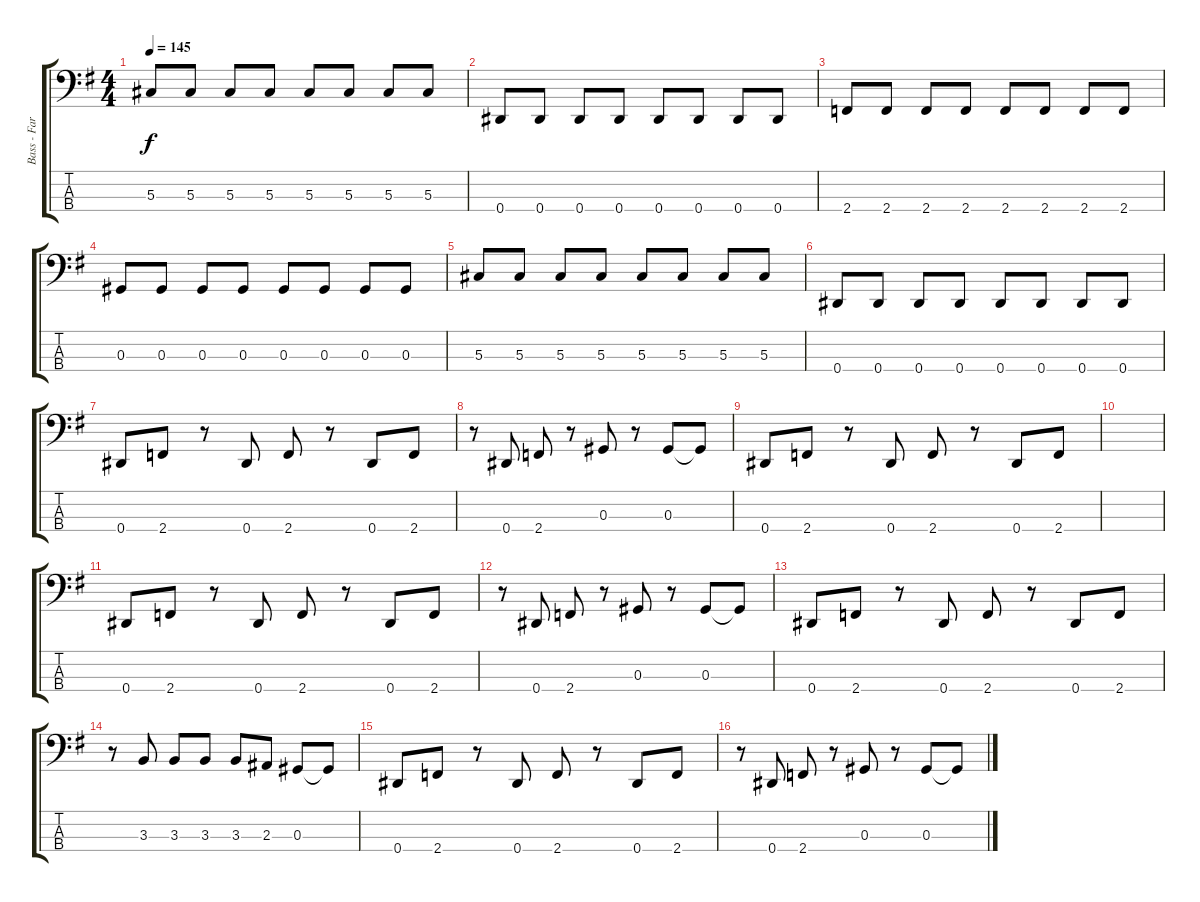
\track ("Bass - Farin Urlaub" "Bass - Far") {instrument electricbasspick}
\staff {score tabs}
\tuning (Gb2 Db2 Ab1 Eb1) {hide}
\ts (4 4)
\tempo 145
\clef f4
\ks g
5.3.8{dy f} 5.3.8 5.3.8 5.3.8 5.3.8 5.3.8 5.3.8 5.3.8 |
0.4.8 0.4.8 0.4.8 0.4.8 0.4.8 0.4.8 0.4.8 0.4.8 |
2.4.8 2.4.8 2.4.8 2.4.8 2.4.8 2.4.8 2.4.8 2.4.8 |
0.3.8 0.3.8 0.3.8 0.3.8 0.3.8 0.3.8 0.3.8 0.3.8 |
5.3.8 5.3.8 5.3.8 5.3.8 5.3.8 5.3.8 5.3.8 5.3.8 |
0.4.8 0.4.8 0.4.8 0.4.8 0.4.8 0.4.8 0.4.8 0.4.8 |
0.4.8 2.4.8 r.8 0.4.8 2.4.8 r.8 0.4.8 2.4.8 |
r.8 0.4.8 2.4.8 r.8 0.3.8 r.8 0.3.8 0.3{t}.8 |
0.4.8 2.4.8 r.8 0.4.8 2.4.8 r.8 0.4.8 2.4.8 |
|
0.4.8 2.4.8 r.8 0.4.8 2.4.8 r.8 0.4.8 2.4.8 |
r.8 0.4.8 2.4.8 r.8 0.3.8 r.8 0.3.8 0.3{t}.8 |
0.4.8 2.4.8 r.8 0.4.8 2.4.8 r.8 0.4.8 2.4.8 |
r.8 3.3.8 3.3.8 3.3.8 3.3.8 2.3.8 0.3.8 0.3{t}.8 |
0.4.8 2.4.8 r.8 0.4.8 2.4.8 r.8 0.4.8 2.4.8 |
r.8 0.4.8 2.4.8 r.8 0.3.8 r.8 0.3.8 0.3{t}.8
